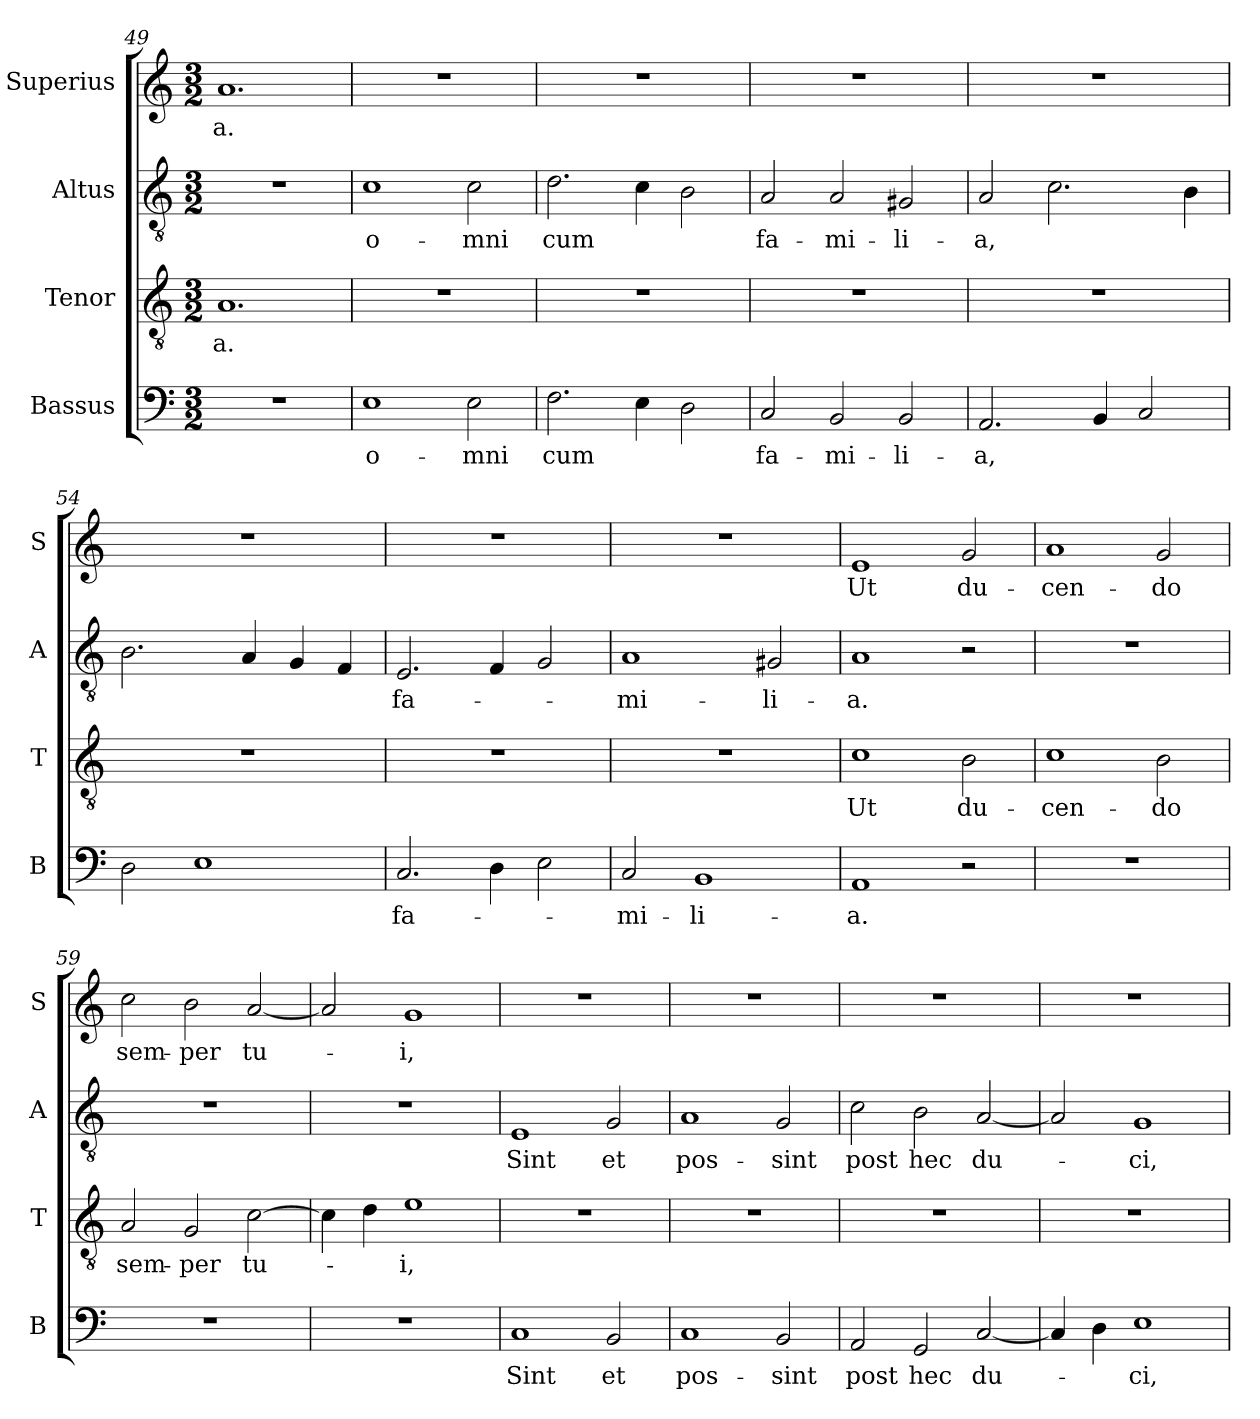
**kern	**text	**kern	**text	**kern	**text	**kern	**text
*part4	*part4	*part3	*part3	*part2	*part2	*part1	*part1
*staff4	*staff4	*staff3	*staff3	*staff2	*staff2	*staff1	*staff1
*I"Bassus	*	*I"Tenor	*	*I"Altus	*	*I"Superius	*
*I'B	*	*I'T	*	*I'A	*	*I'S	*
*clefF4	*	*clefGv2	*	*clefGv2	*	*clefG2	*
*k[]	*	*k[]	*	*k[]	*	*k[]	*
*M3/2	*	*M3/2	*	*M3/2	*	*M3/2	*
=49	=49	=49	=49	=49	=49	=49	=49
1.r	.	1.A	-a.	1.r	.	1.a	-a.
=50	=50	=50	=50	=50	=50	=50	=50
1E	o-	1.r	.	1c	o-	1.r	.
2E	-mni	.	.	2c	-mni	.	.
=51	=51	=51	=51	=51	=51	=51	=51
2.F	cum	1.r	.	2.d	cum	1.r	.
4E	.	.	.	4c	.	.	.
2D	.	.	.	2B	.	.	.
=52	=52	=52	=52	=52	=52	=52	=52
2C	fa-	1.r	.	2A	fa-	1.r	.
2BB	-mi-	.	.	2A	-mi-	.	.
2BB	-li-	.	.	2G#X	-li-	.	.
=53	=53	=53	=53	=53	=53	=53	=53
2.AA	-a,	1.r	.	2A	-a,	1.r	.
.	.	.	.	2.c	.	.	.
4BB	.	.	.	.	.	.	.
2C	.	.	.	.	.	.	.
.	.	.	.	4B	.	.	.
=54	=54	=54	=54	=54	=54	=54	=54
2D	.	1.r	.	2.B	.	1.r	.
1E	.	.	.	.	.	.	.
.	.	.	.	4A	.	.	.
.	.	.	.	4G	.	.	.
.	.	.	.	4F	.	.	.
=55	=55	=55	=55	=55	=55	=55	=55
!	!LO:LY:i	!	!	!	!LO:LY:i	!	!
2.C	fa-	1.r	.	2.E	fa-	1.r	.
4D	.	.	.	4F	.	.	.
2E	.	.	.	2G	.	.	.
=56	=56	=56	=56	=56	=56	=56	=56
!	!LO:LY:i	!	!	!	!LO:LY:i	!	!
2C	-mi-	1.r	.	1A	-mi-	1.r	.
!	!LO:LY:i	!	!	!	!	!	!
1BB	-li-	.	.	.	.	.	.
!	!	!	!	!	!LO:LY:i	!	!
.	.	.	.	2G#X	-li-	.	.
=57	=57	=57	=57	=57	=57	=57	=57
!	!LO:LY:i	!	!	!	!LO:LY:i	!	!
1AA	-a.	1c	Ut	1A	-a.	1e	Ut
2r	.	2B	du-	2r	.	2g	du-
=58	=58	=58	=58	=58	=58	=58	=58
1.r	.	1c	-cen-	1.r	.	1a	-cen-
.	.	2B	-do	.	.	2g	-do
=59	=59	=59	=59	=59	=59	=59	=59
1.r	.	2A	sem-	1.r	.	2cc	sem-
.	.	2G	-per	.	.	2b	-per
.	.	[2c	tu-	.	.	[2a	tu-
=60	=60	=60	=60	=60	=60	=60	=60
1.r	.	4c]	.	1.r	.	2a]	.
.	.	4d	.	.	.	.	.
.	.	1e	-i,	.	.	1g	-i,
=61	=61	=61	=61	=61	=61	=61	=61
1C	Sint	1.r	.	1E	Sint	1.r	.
2BB	et	.	.	2G	et	.	.
=62	=62	=62	=62	=62	=62	=62	=62
1C	pos-	1.r	.	1A	pos-	1.r	.
2BB	-sint	.	.	2G	-sint	.	.
=63	=63	=63	=63	=63	=63	=63	=63
2AA	post	1.r	.	2c	post	1.r	.
2GG	hec	.	.	2B	hec	.	.
[2C	du-	.	.	[2A	du-	.	.
=64	=64	=64	=64	=64	=64	=64	=64
4C]	.	1.r	.	2A]	.	1.r	.
4D	.	.	.	.	.	.	.
1E	-ci,	.	.	1G	-ci,	.	.
=	=	=	=	=	=	=	=
*-	*-	*-	*-	*-	*-	*-	*-
